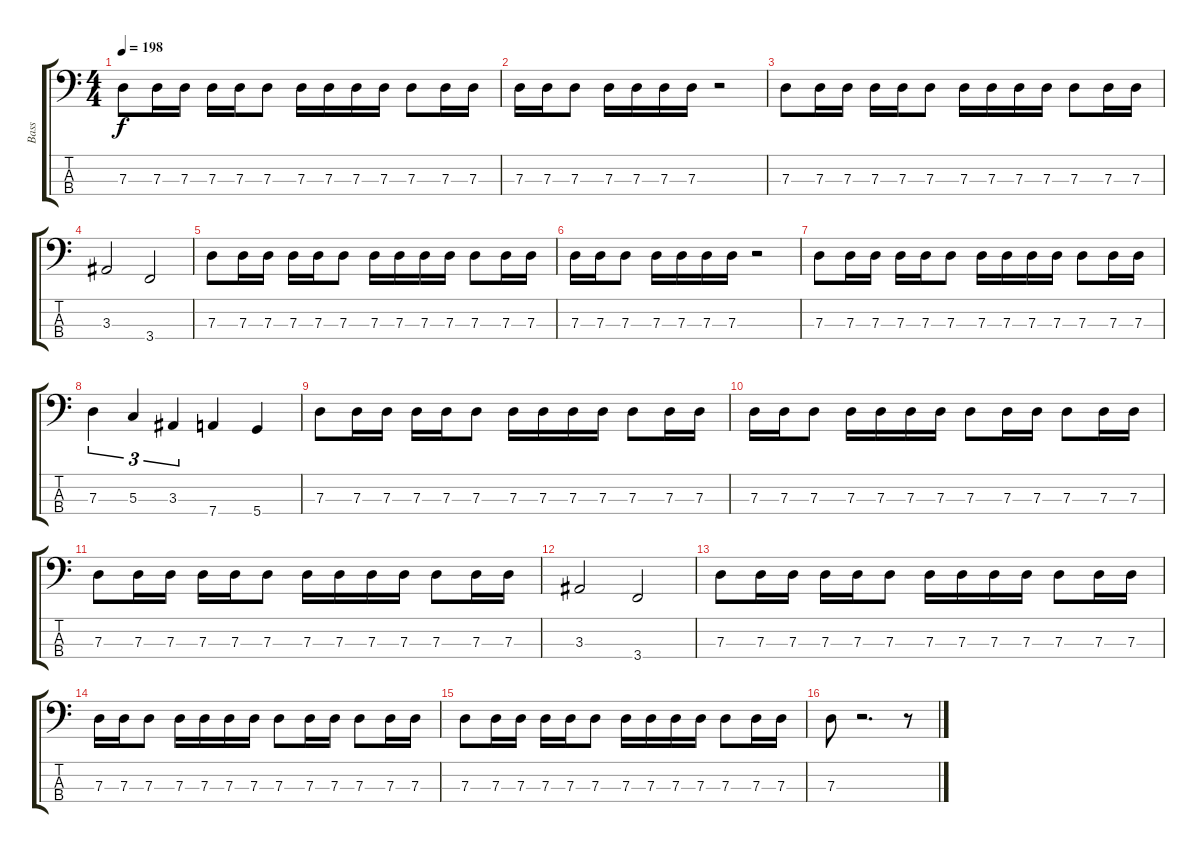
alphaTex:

\track ("Bass" "Bass") {instrument electricbasspick}
\staff {score tabs}
\tuning (F2 C2 G1 D1) {hide}
\ts (4 4)
\tempo 198
\clef f4
\ks c
7.3.8{dy f} 7.3.16 7.3.16 7.3.16 7.3.16 7.3.8 7.3.16 7.3.16 7.3.16 7.3.16 7.3.8 7.3.16 7.3.16 |
7.3.16 7.3.16 7.3.8 7.3.16 7.3.16 7.3.16 7.3.16 r.2 |
7.3.8 7.3.16 7.3.16 7.3.16 7.3.16 7.3.8 7.3.16 7.3.16 7.3.16 7.3.16 7.3.8 7.3.16 7.3.16 |
3.3.2 3.4.2 |
7.3.8 7.3.16 7.3.16 7.3.16 7.3.16 7.3.8 7.3.16 7.3.16 7.3.16 7.3.16 7.3.8 7.3.16 7.3.16 |
7.3.16 7.3.16 7.3.8 7.3.16 7.3.16 7.3.16 7.3.16 r.2 |
7.3.8 7.3.16 7.3.16 7.3.16 7.3.16 7.3.8 7.3.16 7.3.16 7.3.16 7.3.16 7.3.8 7.3.16 7.3.16 |
7.3.4{tu (3 2)} 5.3.4{tu (3 2)} 3.3.4{tu (3 2)} 7.4.4 5.4.4 |
7.3.8 7.3.16 7.3.16 7.3.16 7.3.16 7.3.8 7.3.16 7.3.16 7.3.16 7.3.16 7.3.8 7.3.16 7.3.16 |
7.3.16 7.3.16 7.3.8 7.3.16 7.3.16 7.3.16 7.3.16 7.3.8 7.3.16 7.3.16 7.3.8 7.3.16 7.3.16 |
7.3.8 7.3.16 7.3.16 7.3.16 7.3.16 7.3.8 7.3.16 7.3.16 7.3.16 7.3.16 7.3.8 7.3.16 7.3.16 |
3.3.2 3.4.2 |
7.3.8 7.3.16 7.3.16 7.3.16 7.3.16 7.3.8 7.3.16 7.3.16 7.3.16 7.3.16 7.3.8 7.3.16 7.3.16 |
7.3.16 7.3.16 7.3.8 7.3.16 7.3.16 7.3.16 7.3.16 7.3.8 7.3.16 7.3.16 7.3.8 7.3.16 7.3.16 |
7.3.8 7.3.16 7.3.16 7.3.16 7.3.16 7.3.8 7.3.16 7.3.16 7.3.16 7.3.16 7.3.8 7.3.16 7.3.16 |
7.3.8 r.2{d} r.8
